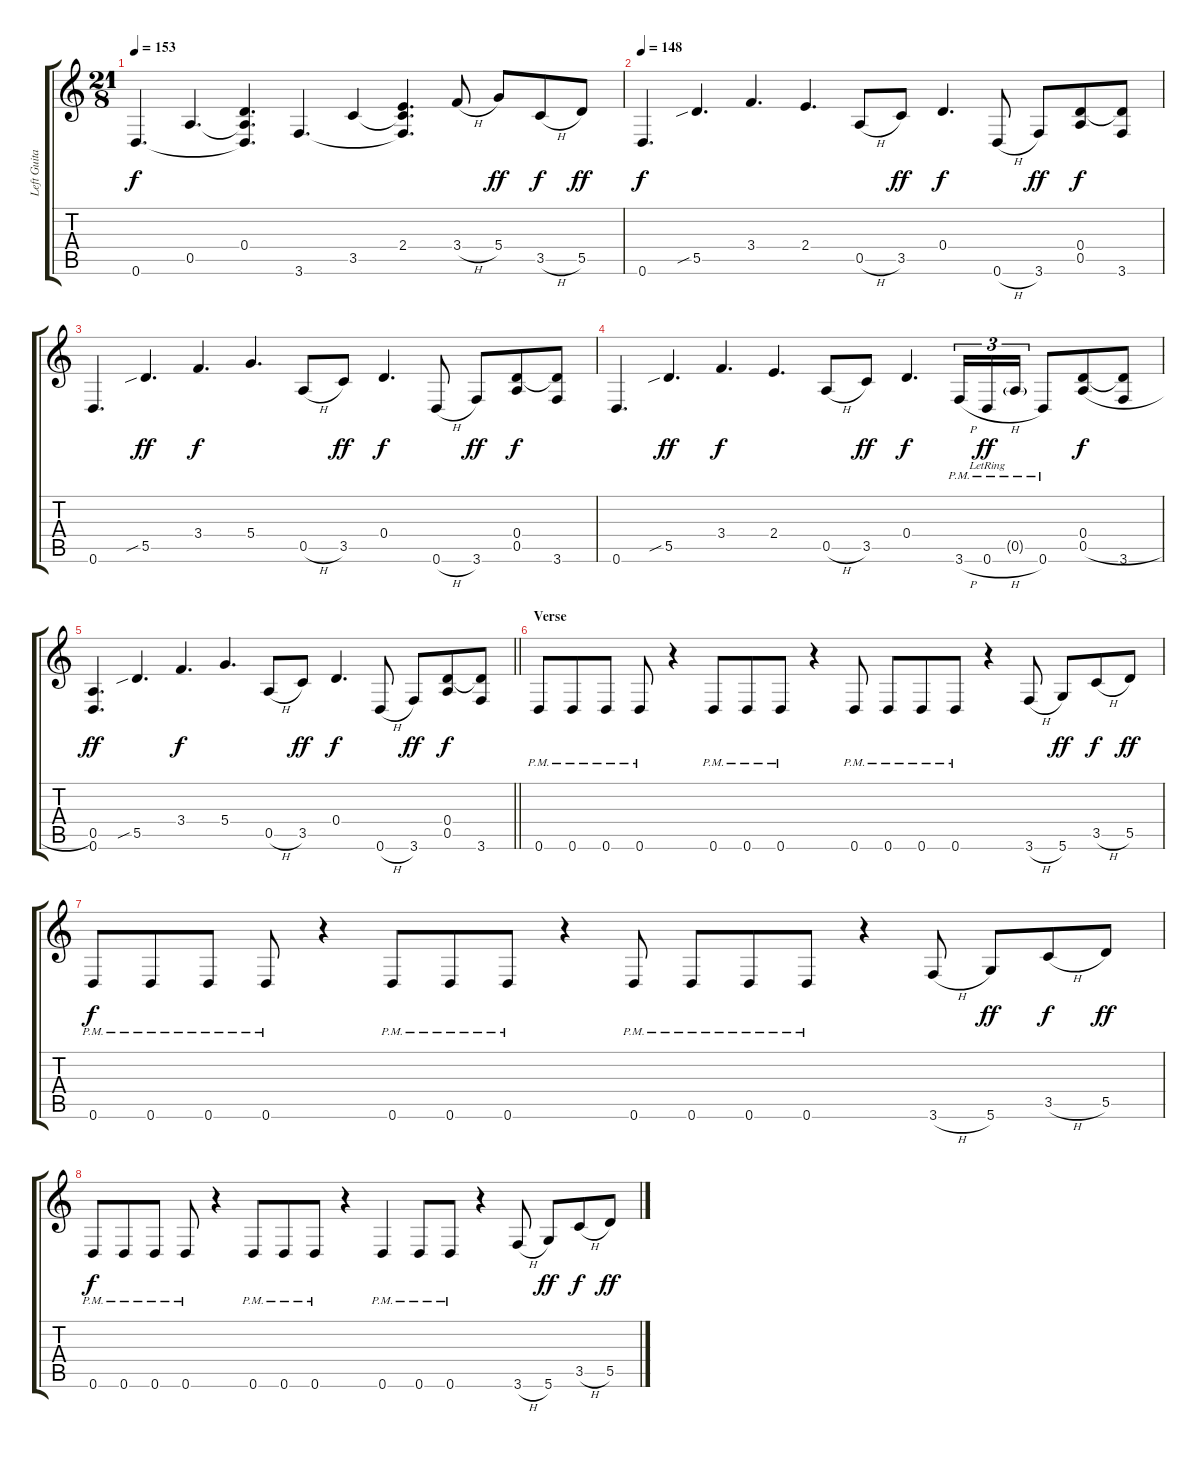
\track ("Left Guitar" "Left Guita") {instrument distortionguitar}
\staff {score tabs}
\tuning (E4 B3 G3 D3 A2 D2) {hide}
\ts (21 8)
\tempo 153
\clef g2
\ks c
0.6.4{d dy f} 0.5.4{d} (0.4 0.5{t} 0.6{t}).4{d} 3.6.4{d} 3.5.4 (2.4 3.5{t} 3.6{t}).4{d} 3.4{h}.8 5.4.8{dy ff} 3.5{h}.8{dy f} 5.5.8{dy ff} |
\tempo 148
0.6.4{d dy f} 5.5{sib}.4{d} 3.4.4{d} 2.4.4{d} 0.5{h}.8 3.5.8{dy ff} 0.4.4{d dy f} 0.6{h}.8 3.6.8{dy ff} (0.4 0.5).8{dy f} (0.4{t} 3.6).8 |
0.6.4{d} 5.5{sib}.4{d dy ff} 3.4.4{d dy f} 5.4.4{d} 0.5{h}.8 3.5.8{dy ff} 0.4.4{d dy f} 0.6{h}.8 3.6.8{dy ff} (0.4 0.5).8{dy f} (0.4{t} 3.6).8 |
0.6.4{d} 5.5{sib}.4{d dy ff} 3.4.4{d dy f} 2.4.4{d} 0.5{h}.8 3.5.8{dy ff} 0.4.4{d dy f} 3.6{h pm}.16{tu (3 2)} 0.6{h pm lr}.16{tu (3 2) dy ff} 0.5{g pm}.16{tu (3 2)} 0.6{pm}.8 (0.4 0.5{h}).8{dy f} (0.4{t} 3.6).8 |
\barLineRight lightlight
(0.5 0.6).4{d dy ff} 5.5{sib}.4{d} 3.4.4{d dy f} 5.4.4{d} 0.5{h}.8 3.5.8{dy ff} 0.4.4{d dy f} 0.6{h}.8 3.6.8{dy ff} (0.4 0.5).8{dy f} (0.4{t} 3.6).8 |
\section ("" "Verse")
0.6{pm}.8 0.6{pm}.8 0.6{pm}.8 0.6{pm}.8 r.4 0.6{pm}.8 0.6{pm}.8 0.6{pm}.8 r.4 0.6{pm}.8 0.6{pm}.8 0.6{pm}.8 0.6{pm}.8 r.4 3.6{h}.8 5.6.8{dy ff} 3.5{h}.8{dy f} 5.5.8{dy ff} |
0.6{pm}.8{dy f} 0.6{pm}.8 0.6{pm}.8 0.6{pm}.8 r.4 0.6{pm}.8 0.6{pm}.8 0.6{pm}.8 r.4 0.6{pm}.8 0.6{pm}.8 0.6{pm}.8 0.6{pm}.8 r.4 3.6{h}.8 5.6.8{dy ff} 3.5{h}.8{dy f} 5.5.8{dy ff} |
0.6{pm}.8{dy f} 0.6{pm}.8 0.6{pm}.8 0.6{pm}.8 r.4 0.6{pm}.8 0.6{pm}.8 0.6{pm}.8 r.4 0.6{pm}.4 0.6{pm}.8 0.6{pm}.8 r.4 3.6{h}.8 5.6.8{dy ff} 3.5{h}.8{dy f} 5.5.8{dy ff}
